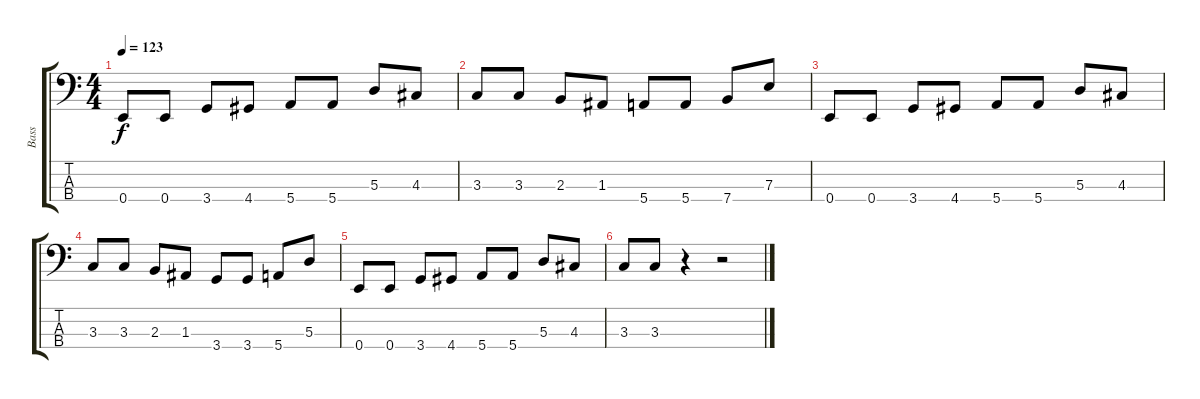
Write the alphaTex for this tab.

\track ("Bass" "Bass") {instrument electricbassfinger}
\staff {score tabs}
\tuning (G2 D2 A1 E1) {hide}
\ts (4 4)
\tempo 123
\clef f4
\ks c
0.4.8{dy f} 0.4.8 3.4.8 4.4.8 5.4.8 5.4.8 5.3.8 4.3.8 |
3.3.8 3.3.8 2.3.8 1.3.8 5.4.8 5.4.8 7.4.8 7.3.8 |
0.4.8 0.4.8 3.4.8 4.4.8 5.4.8 5.4.8 5.3.8 4.3.8 |
3.3.8 3.3.8 2.3.8 1.3.8 3.4.8 3.4.8 5.4.8 5.3.8 |
0.4.8 0.4.8 3.4.8 4.4.8 5.4.8 5.4.8 5.3.8 4.3.8 |
3.3.8 3.3.8 r.4 r.2
